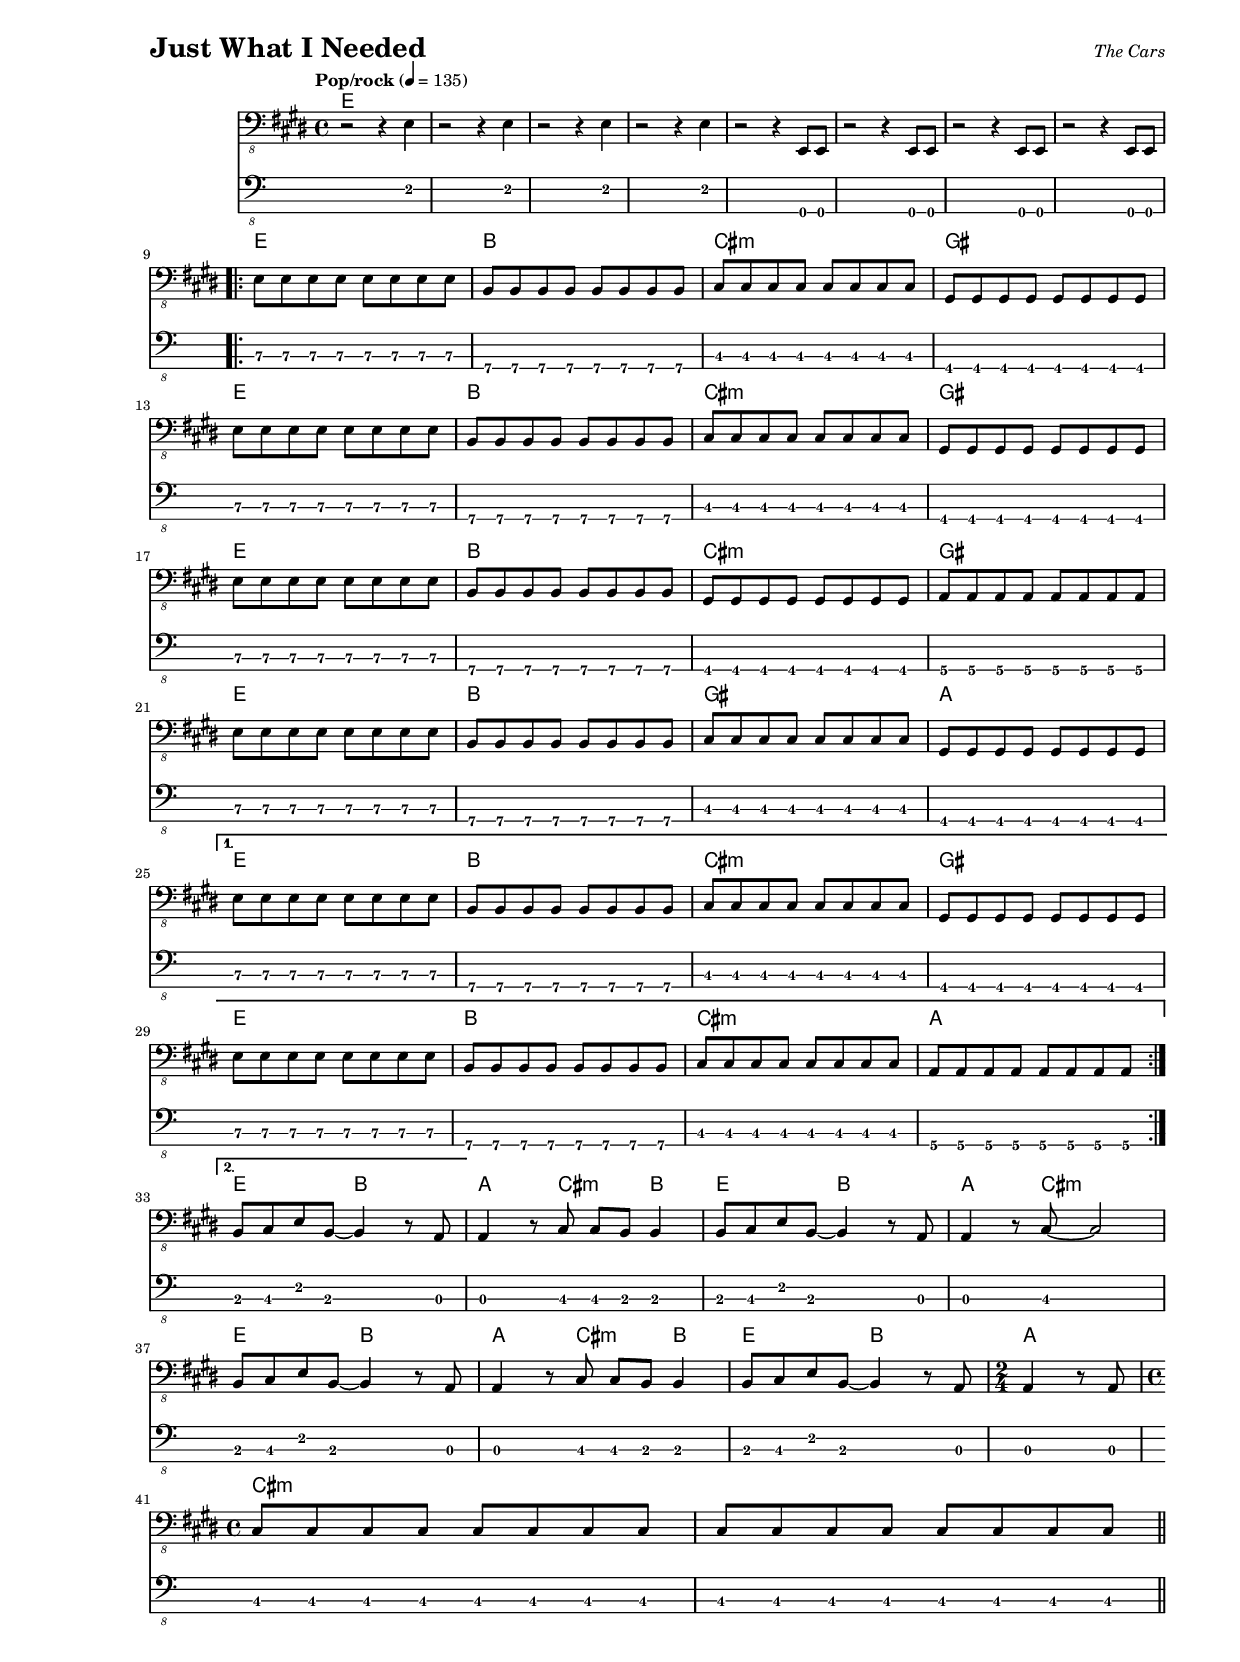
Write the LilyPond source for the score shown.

% LilyBin

\version "2.18.0"
\include "english.ly"

\header {
  piece = \markup { \fontsize #4 \bold "Just What I Needed" }
  opus = \markup { \italic "The Cars" }
}

\paper { 
  left-margin = 1.0 \in
  right-margin = 0.5 \in
  top-margin = 0.5 \in
  bottom-margin = 0.5 \in
}

#(set-global-staff-size 15)

cbreak = { 
  \break
} 

sbreak = { \break }

global = {
  \time 4/4
  \tempo "Pop/rock" 4 = 135
}

my_notes = \relative c {
  \clef "bass_8"
  \key e \major

  r2 r4 e, | r2 r4 e | r2 r4 e | r2 r4 e |
  r2 r4 e,8 e | r2 r4 e8 e |  r2 r4 e8 e | r2 r4 e8 e |
	
  \sbreak
  \repeat volta 2 {
    e'8\3 e\3 e\3 e\3 e\3 e\3 e\3 e\3 | b\4 b\4 b\4 b\4 b\4 b\4 b\4 b\4 | cs cs cs cs cs cs cs cs | gs gs gs gs gs gs gs gs |
    \cbreak
    e'8\3 e\3 e\3 e\3 e\3 e\3 e\3 e\3 | b\4 b\4 b\4 b\4 b\4 b\4 b\4 b\4 | cs cs cs cs cs cs cs cs | gs gs gs gs gs gs gs gs |
    \cbreak
    e'8\3 e\3 e\3 e\3 e\3 e\3 e\3 e\3 | b\4 b\4 b\4 b\4 b\4 b\4 b\4 b\4 | gs gs gs gs gs gs gs gs | a\4 a\4 a\4 a\4 a\4 a\4 a\4 a\4 |
    \cbreak
    e'8\3 e\3 e\3 e\3 e\3 e\3 e\3 e\3 | b\4 b\4 b\4 b\4 b\4 b\4 b\4 b\4 | cs cs cs cs cs cs cs cs | gs gs gs gs gs gs gs gs |
  }
  \alternative {	
    {	
      \cbreak
      e'8\3 e\3 e\3 e\3 e\3 e\3 e\3 e\3 | b\4 b\4 b\4 b\4 b\4 b\4 b\4 b\4 | cs cs cs cs cs cs cs cs | gs gs gs gs gs gs gs gs |
      \cbreak
      e'8\3 e\3 e\3 e\3 e\3 e\3 e\3 e\3 | b\4 b\4 b\4 b\4 b\4 b\4 b\4 b\4 | cs cs cs cs cs cs cs cs | a\4 a\4 a\4 a\4 a\4 a\4 a\4 a\4 |
    }
    {
      \cbreak
      b8 cs e b ~b4 r8 a | 
    }
  }
  
  a4 r8 cs cs b b4 | b8 cs e b ~b4 r8 a | 
  a4 r8 cs8 ~cs2 |
  \cbreak
  b8 cs e b ~b4 r8 a | a4 r8 cs cs b b4 | b8 cs e b ~b4 r8 a | \time 2/4 a4 r8 a | 

  \sbreak
  \time 4/4
  cs8 cs cs cs cs cs cs cs | cs cs cs cs cs cs cs cs \bar "||" 	
}

my_chords = \chordmode {
  e1 | s | s | s |
  s | s | s | s |
  \repeat volta 2 {
    e1 | b | cs:min | gs |
    e1 | b | cs:min | gs |
    e1 | b | cs:min | gs |
    e1 | b | gs | a |
  }
  \alternative {
    {  e1 | b | cs:min | gs | e1 | b | cs:min | a | }
    { e2 b | }
  }
  
  a4. cs:min b4 | e2 b | 
  a4 s8 cs8:min ~cs2:min |
  e2 b | a4. cs:min b4 | e2 b  | \time 2/4 a2 |
  
  \time 4/4
  cs1:min | cs1:min |
}


ticktock = \drummode {
  \repeat unfold 40 {
    hiwoodblock 4 lowoodblock lowoodblock lowoodblock
  }
}

my_music = <<
  \new ChordNames {
    \set ChordNames.midiInstrument = "percussive organ"
    \set ChordNames.midiMaximumVolume = #0.2
    \set chordChanges = ##t
    \global
    \my_chords
  }
  \new Staff {
    \set Staff.midiInstrument = #"electric bass (finger)"
    \set Staff.midiMinimumVolume = #0.7
    \set Staff.midiMaximumVolume = #0.95
    \global
    \my_notes
  }
  \tag #'scoreOnly
  \new TabStaff
    \with { stringTunings = #bass-tuning } 
  { 
    %%\set TabStaff.minimumFret = #3f
    %%\set TabStaff.restrainOpenStrings = ##t
    \global
    \my_notes
  }
  \tag #'midiOnly
  \new DrumStaff = TickTock <<
    \new DrumVoice = "ticktock" {
      \set DrumStaff.instrumentName = "TickTock"
      \set DrumStaff.midiMaximumVolume = #0.7
      \global
      \ticktock
    }
  >>
>>
  
\score {
  \removeWithTag #'midiOnly \my_music
  \layout {
    \context {
      \Score \override StringNumber #'stencil = ##f 
    }
  }
}

\score {
  \removeWithTag #'scoreOnly \unfoldRepeats \my_music
  \midi {}
}
